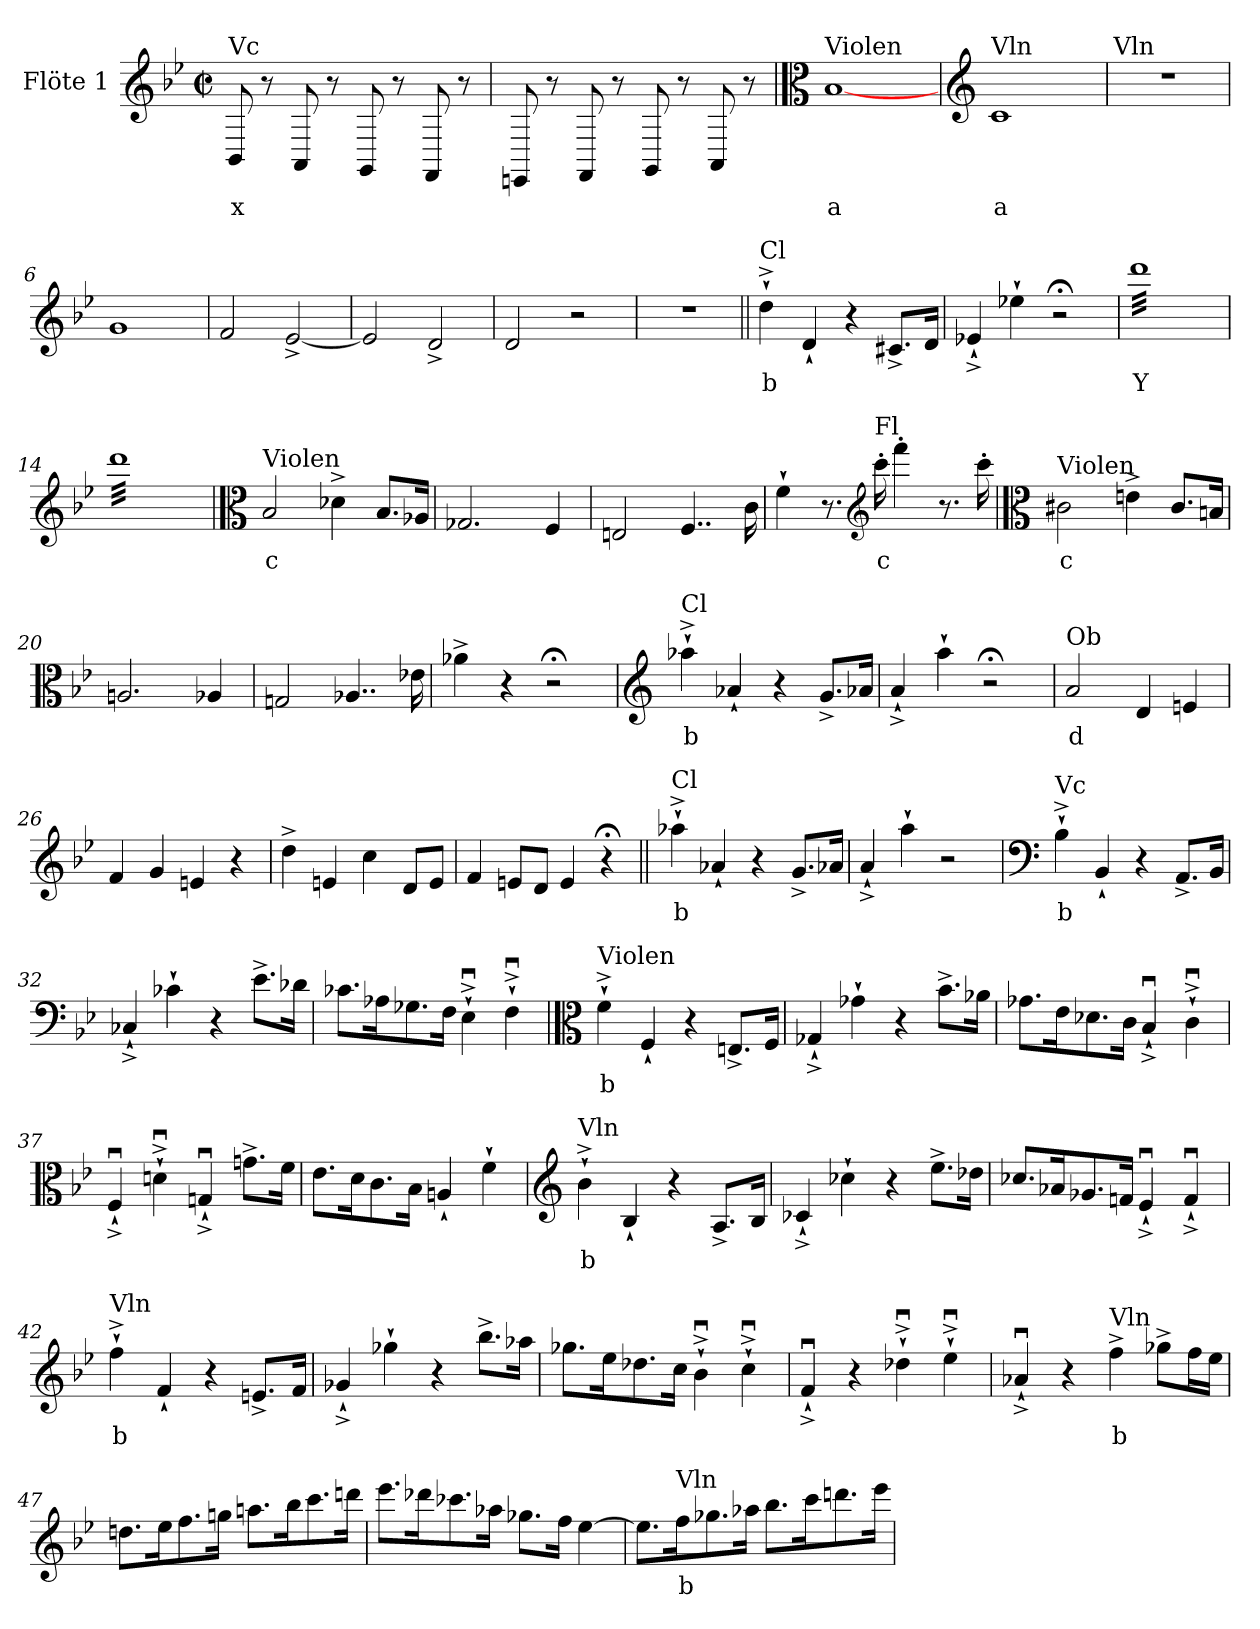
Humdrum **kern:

**kern	**text
*part1	*part1
*staff1	*staff1
*I"Flöte 1	*
*I'Fl. 1	*
*clefG2	*
*k[b-e-]	*
*M2/2	*
*met(c|)	*
=1	=1
!LO:TX:a:t=Vc	!
!	!LO:LY:color=#FF0000
8BB-	x
8r	.
8AA	.
8r	.
8GG	.
8r	.
8FF	.
8r	.
=2	=2
8EEn	.
8r	.
8FF	.
8r	.
8GG	.
8r	.
8AA	.
8r	.
=3	=3
*clefC3	*
!LO:TX:a:t=Violen	!
!	!LO:LY:color=#FF0000
[1B-	a
=4	=4
*clefG2	*
!LO:TX:a:t=Vln	!
!	!LO:LY:color=#FF0000
1c	a
=5	=5
!LO:TX:a:t=Vln	!
1r	.
=6	=6
1g	.
=7	=7
2f	.
[2e-^	.
=8	=8
2e-]	.
2d^	.
=9	=9
2d	.
2r	.
=10	=10
1r	.
=11||	=11||
!LO:TX:a:t=Cl	!
!	!LO:LY:color=#FF0000
4dd`^	b
4d`	.
4r	.
8.c#X^>/L	.
16d/Jk	.
=12	=12
4e-X^>`	.
4ee-X`	.
2r;<	.
=13	=13
!LO:TX:a:t=Vln	!
!	!LO:LY:color=#FF0000
*tremolo	*
32dddLLL	Y
32ddd	.
32ddd	.
32ddd	.
32ddd	.
32ddd	.
32ddd	.
32ddd	.
32ddd	.
32ddd	.
32ddd	.
32ddd	.
32ddd	.
32ddd	.
32ddd	.
32ddd	.
32ddd	.
32ddd	.
32ddd	.
32ddd	.
32ddd	.
32ddd	.
32ddd	.
32ddd	.
32ddd	.
32ddd	.
32ddd	.
32ddd	.
32ddd	.
32ddd	.
32ddd	.
32dddJJJ	.
=14	=14
32dddLLL	.
32ddd	.
32ddd	.
32ddd	.
32ddd	.
32ddd	.
32ddd	.
32ddd	.
32ddd	.
32ddd	.
32ddd	.
32ddd	.
32ddd	.
32ddd	.
32ddd	.
32ddd	.
32ddd	.
32ddd	.
32ddd	.
32ddd	.
32ddd	.
32ddd	.
32ddd	.
32ddd	.
32ddd	.
32ddd	.
32ddd	.
32ddd	.
32ddd	.
32ddd	.
32ddd	.
32dddJJJ	.
*Xtremolo	*
=15	=15
*clefC3	*
!LO:TX:a:t=Violen	!
!	!LO:LY:color=#FF0000
2B-	c
4d-X^	.
8.B-/L	.
16A-X/Jk	.
=16	=16
2.G-X	.
4F	.
=17	=17
2En	.
4..F	.
16c	.
=18	=18
4f`	.
8.r	.
*clefG2	*
!LO:TX:a:t=Fl	!
!	!LO:LY:color=#FF0000
16ccc'	c
4fff'	.
8.r	.
16ccc'	.
=19	=19
*clefC3	*
!LO:TX:a:t=Violen	!
!	!LO:LY:color=#FF0000
2c#X	c
4en^	.
8.c#/L	.
16Bn/Jk	.
=20	=20
2.An	.
4A-X	.
=21	=21
2Gn	.
4..A-X	.
16e-X	.
=22	=22
4a-X^	.
4r	.
2r;<	.
=23	=23
*clefG2	*
!LO:TX:a:t=Cl	!
!	!LO:LY:color=#FF0000
4aa-X`^	b
4a-X`>	.
4r	.
8.g^>/L	.
16a-X/Jk	.
=24	=24
4a`^	.
4aa`	.
2r;<	.
=25	=25
!LO:TX:a:t=Ob	!
!	!LO:LY:color=#FF0000
2a	d
4d	.
4en	.
=26	=26
4f	.
4g	.
4en	.
4r	.
=27	=27
4dd^	.
4en	.
4cc	.
8d/L	.
8e/J	.
=28	=28
4f	.
8en/L	.
8d/J	.
4e	.
4r;<	.
=29||	=29||
!LO:TX:a:t=Cl	!
!	!LO:LY:color=#FF0000
4aa-X`^	b
4a-X`	.
4r	.
8.g^>/L	.
16a-X/Jk	.
=30	=30
4a^>`	.
4aa`	.
2r	.
=31	=31
*clefF4	*
!LO:TX:a:t=Vc	!
!	!LO:LY:color=#FF0000
4B-`^>	b
4BB-`	.
4r	.
8.AA^>/L	.
16BB-/Jk	.
=32	=32
4C-X^>`	.
4c-X`	.
4r	.
8.e-^\L	.
16d-X\Jk	.
=33	=33
8.c-X\L	.
16A-X\K	.
8.G-X\	.
16F\Jk	.
4E-u`^	.
4Fu`^	.
=34	=34
*clefC3	*
!LO:TX:a:t=Violen	!
!	!LO:LY:color=#FF0000
4f`^	b
4F`	.
4r	.
8.En^>/L	.
16F/Jk	.
=35	=35
4G-X^>`	.
4g-X`	.
4r	.
8.b-^\L	.
16a-X\Jk	.
=36	=36
8.g-X\L	.
16e-\K	.
8.d-X\	.
16c\Jk	.
4B-u`^>	.
4cu`^	.
=37	=37
4Fu`^>	.
4dnu`^	.
4Gnu`^>	.
8.gn^\L	.
16f\Jk	.
=38	=38
8.e-\L	.
16d\K	.
8.c\	.
16B-\Jk	.
4An`	.
4f`	.
=39	=39
*clefG2	*
!LO:TX:a:t=Vln	!
!	!LO:LY:color=#FF0000
4b-`^	b
4B-`	.
4r	.
8.A^>/L	.
16B-/Jk	.
=40	=40
4c-X^`	.
4cc-X`	.
4r	.
8.ee-^\L	.
16dd-X\Jk	.
=41	=41
8.cc-X/L	.
16a-X/K	.
8.g-X/	.
16fn/Jk	.
4e-u`^>	.
4fu`^>	.
=42	=42
!LO:TX:a:t=Vln	!
!	!LO:LY:color=#FF0000
4ff`^	b
4f`	.
4r	.
8.en^>/L	.
16f/Jk	.
=43	=43
4g-X^>`	.
4gg-X`	.
4r	.
8.bb-^\L	.
16aa-X\Jk	.
=44	=44
8.gg-X\L	.
16ee-\K	.
8.dd-X\	.
16cc\Jk	.
4b-u`^	.
4ccu`^	.
=45	=45
4fu`^>	.
4r	.
4dd-Xu`^	.
4ee-u`^	.
=46	=46
4a-Xu`^>	.
4r	.
!LO:TX:a:t=Vln	!
!	!LO:LY:color=#FF0000
4ff^	b
8gg-X^\L	.
16ff\L	.
16ee-\JJ	.
=47	=47
8.ddn\L	.
16ee-\K	.
8.ff\	.
16ggn\Jk	.
8.aan\L	.
16bb-\K	.
8.ccc\	.
16dddn\Jk	.
=48	=48
8.eee-\L	.
16ddd-X\K	.
8.ccc-X\	.
16aa-X\Jk	.
8.gg-X\L	.
16ff\Jk	.
[4ee-	.
=49	=49
8.ee-\L]	.
!LO:TX:a:t=Vln	!
!	!LO:LY:color=#FF0000
16ff\K	b
8.gg-X\	.
16aa-X\Jk	.
8.bb-\L	.
16ccc\K	.
8.dddn\	.
16eee-\Jk	.
=	=
*-	*-
